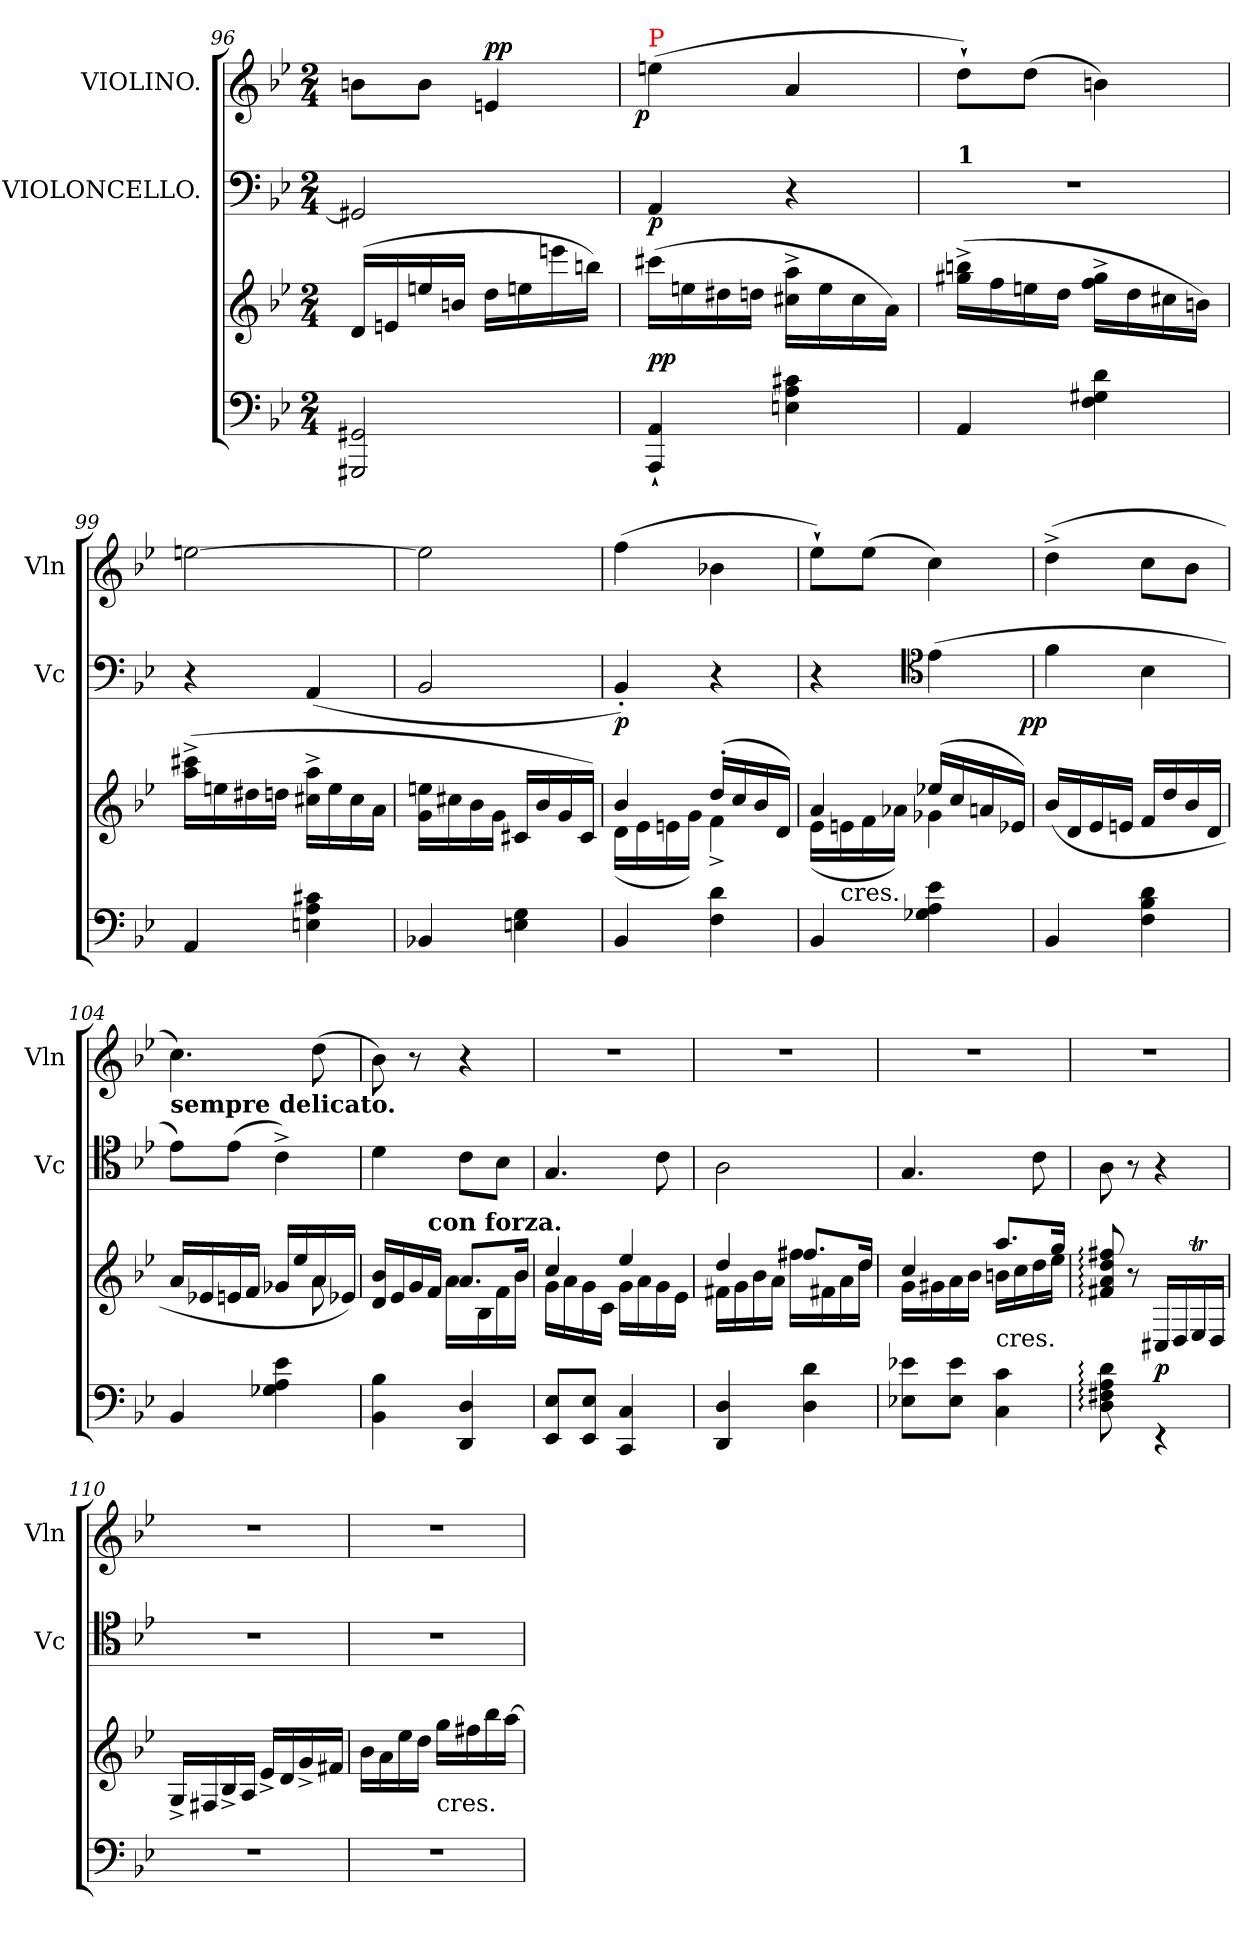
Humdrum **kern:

**kern	**kern	**dynam	**kern	**dynam	**kern	**dynam
*part3	*part3	*part3	*part2	*part2	*part1	*part1
*staff4	*staff3	*staff3/4	*staff2	*staff2	*staff1	*staff1
*	*	*	*I"VIOLONCELLO.	*	*I"VIOLINO.	*
*	*	*	*I'Vc	*	*I'Vln	*
*clefF4	*clefG2	*	*clefF4	*	*clefG2	*
*k[b-e-]	*k[b-e-]	*	*k[b-e-]	*	*k[b-e-]	*
*g:	*g:	*	*g:	*	*g:	*
*M2/4	*M2/4	*	*M2/4	*	*M2/4	*
=96	=96	=96	=96	=96	=96	=96
2GG#X/ 2GGG#X/	(>16dLL	.	2GG#X]	.	8bnL	.
.	16en	.	.	.	.	.
.	16een	.	.	.	8bJ	.
.	16bnJJ	.	.	.	.	.
!	!	!	!	!	!	!LO:DY:a
.	16ddLL	.	.	.	4en	pp
.	16een	.	.	.	.	.
.	16eeen	.	.	.	.	.
.	16bbnJJ)	.	.	.	.	.
=97	=97	=97	=97	=97	=97	=97
!	!	!	!	!	!LO:TX:a:color=red:t=P	!
!	!	!	!	!	!	!LO:DY:rj
4AA`< 4AAA`<	(>16ccc#XLL	pp	4AA	p	(>4een	p
.	16een	.	.	.	.	.
.	16dd#X	.	.	.	.	.
.	16ddnJJ	.	.	.	.	.
4c#X 4A 4En	16aa^< 16cc#X^<LL	.	4r	.	4a	.
.	16ee	.	.	.	.	.
.	16cc#	.	.	.	.	.
.	16aJJ)	.	.	.	.	.
=98	=98	=98	=98	=98	=98	=98
!	!	!	!LO:TX:a:B:t=1	!	!	!
4AA	(>16bbn^< 16gg#X^<LL	.	2r	.	8dd`>L)	.
.	16ff	.	.	.	.	.
.	16een	.	.	.	(>8ddJ	.
.	16ddJJ	.	.	.	.	.
4d 4G#X 4F	16gg#^< 16ff^<LL	.	.	.	4bn)	.
.	16dd	.	.	.	.	.
.	16cc#X	.	.	.	.	.
.	16bnJJ)	.	.	.	.	.
=99	=99	=99	=99	=99	=99	=99
4AA	(>16ccc#X^< 16aa^<LL	.	4r	.	[2een	.
.	16een	.	.	.	.	.
.	16dd#X	.	.	.	.	.
.	16ddnJJ	.	.	.	.	.
4c#X 4A 4En	16aa^< 16cc#X^<LL	.	(<4AA	.	.	.
.	16ee	.	.	.	.	.
.	16cc#	.	.	.	.	.
.	16aJJ	.	.	.	.	.
=100	=100	=100	=100	=100	=100	=100
4BB-X	16een\ 16g\LL	.	2BB-	.	2een]	.
.	16cc#X	.	.	.	.	.
.	16b-	.	.	.	.	.
.	16gJJ	.	.	.	.	.
4G 4En	16c#XLL	.	.	.	.	.
.	16b-	.	.	.	.	.
.	16g	.	.	.	.	.
.	16c#JJ)	.	.	.	.	.
=101	=101	=101	=101	=101	=101	=101
*	*^	*	*	*	*	*
4BB-	4b-	(>16dLL	.	4BB-'<)	p	(>4ff	.
.	.	16e-	.	.	.	.	.
.	.	16en	.	.	.	.	.
.	.	16gJJ)	.	.	.	.	.
4d 4F	(<16dd'>LL	4f^	.	4r	.	4b-X	.
.	16cc	.	.	.	.	.	.
.	16b-	.	.	.	.	.	.
.	16dJJ)	.	.	.	.	.	.
=102	=102	=102	=102	=102	=102	=102	=102
4BB-	4a	(>16e-LL	.	4r	.	8ee-`>L)	.
!	!	!LO:TX:c:t=cres.	!	!	!	!	!
.	.	16en	.	.	.	.	.
.	.	16f	.	.	.	(>8ee-J	.
.	.	16a-XJJ)	.	.	.	.	.
*	*	*	*	*clefC4	*	*	*
4e- 4A 4G-X	(>16ee-XLL	4g-X	.	(>4e-	.	4cc)	.
.	16cc	.	.	.	.	.	.
.	16an	.	.	.	.	.	.
.	16e-JJ)	.	.	.	.	.	.
*	*v	*v	*	*	*	*	*
=103	=103	=103	=103	=103	=103	=103
!	!	!	!	!LO:DY:rj	!	!
4BB-	(<16b-LL	.	4f	pp	(>4dd^<	.
.	16d	.	.	.	.	.
.	16e-	.	.	.	.	.
.	16enJJ	.	.	.	.	.
4d 4B- 4F	16fLL	.	4B-	.	8ccL	.
.	16dd	.	.	.	.	.
.	16b-	.	.	.	8b-J	.
.	16dJJ	.	.	.	.	.
=104	=104	=104	=104	=104	=104	=104
*	*^	*	*	*	*	*
!	!	!	!	!LO:TX:a:B:t=sempre delicato.	!	!	!
4BB-	16aLL	4.ryy	.	8e-L)	.	4.cc)	.
.	16e-X	.	.	.	.	.	.
.	16en	.	.	(>8e-J	.	.	.
.	16fJJ	.	.	.	.	.	.
4e- 4A 4G-X	16g-XLL	.	.	4c^>)	.	.	.
.	16ee-	.	.	.	.	.	.
.	16a	8a	.	.	.	(>8dd	.
.	16e-XJJ)	.	.	.	.	.	.
=105	=105	=105	=105	=105	=105	=105	=105
4B- 4BB-	16b- 16dLL	4ryy	.	4d	.	8b-)	.
.	16e-	.	.	.	.	.	.
.	16g	.	.	.	.	8r	.
!	!LO:TX:a:B:t=con forza.	!	!	!	!	!	!
.	16fJJ	.	.	.	.	.	.
4D 4DD	8.aL	16aLL	.	8cL	.	4r	.
.	.	16B-	.	.	.	.	.
.	.	16f	.	8B-J	.	.	.
.	16b-Jk	16b-JJ	.	.	.	.	.
=106	=106	=106	=106	=106	=106	=106	=106
8E- 8EE-L	4cc	16gLL	.	4.G	.	2rdd	.
.	.	16a	.	.	.	.	.
8E- 8EE-J	.	16g	.	.	.	.	.
.	.	16cJJ	.	.	.	.	.
4C 4CC	4ee-	16gLL	.	.	.	.	.
.	.	16a	.	.	.	.	.
.	.	16g	.	8c	.	.	.
.	.	16e-JJ	.	.	.	.	.
=107	=107	=107	=107	=107	=107	=107	=107
4D 4DD	4dd	16f#XLL	.	2A	.	2rdd	.
.	.	16g	.	.	.	.	.
.	.	16b-	.	.	.	.	.
.	.	16aJJ	.	.	.	.	.
4d 4D	8.ff#XL	16ff#XLL	.	.	.	.	.
.	.	16f#X	.	.	.	.	.
.	.	16a	.	.	.	.	.
.	16ddJk	16ddJJ	.	.	.	.	.
=108	=108	=108	=108	=108	=108	=108	=108
8e-X 8E-XL	4cc	16gLL	.	4.G	.	2rdd	.
.	.	16g#X	.	.	.	.	.
8e- 8E-J	.	16a	.	.	.	.	.
.	.	16b-JJ	.	.	.	.	.
!	!LO:TX:c:t=cres.	!	!	!	!	!	!
4c 4C	8.aaL	16bnLL	.	.	.	.	.
.	.	16cc	.	.	.	.	.
.	.	16dd	.	8c	.	.	.
.	16ggJk	16ee-JJ	.	.	.	.	.
*	*v	*v	*	*	*	*	*
=109	=109	=109	=109	=109	=109	=109
8d: 8A: 8F#X: 8D:	8ff#X:/ 8dd:/ 8a:/ 8f#X:/	.	8A	.	2rdd	.
8ryy	8r	.	8r	.	.	.
4rEE	16C#XLL	p	4r	.	.	.
.	16D/	.	.	.	.	.
.	16E-T/	.	.	.	.	.
.	16D/JJ	.	.	.	.	.
=110	=110	=110	=110	=110	=110	=110
2r	16G^>/LL	.	2r	.	2rdd	.
.	16F#X	.	.	.	.	.
.	16B-^>/	.	.	.	.	.
.	16A/JJ	.	.	.	.	.
.	16e-^<LL	.	.	.	.	.
.	16d	.	.	.	.	.
.	16g^<	.	.	.	.	.
.	16f#XJJ	.	.	.	.	.
=111	=111	=111	=111	=111	=111	=111
2rF	16b-LL	.	2r	.	2rdd	.
.	16a	.	.	.	.	.
.	16ee-	.	.	.	.	.
.	16ddJJ	.	.	.	.	.
!	!LO:TX:c:t=cres.	!	!	!	!	!
.	16ggLL	.	.	.	.	.
.	16ff#X	.	.	.	.	.
.	16bb-	.	.	.	.	.
.	[16aaJJ	.	.	.	.	.
=	=	=	=	=	=	=
*-	*-	*-	*-	*-	*-	*-
